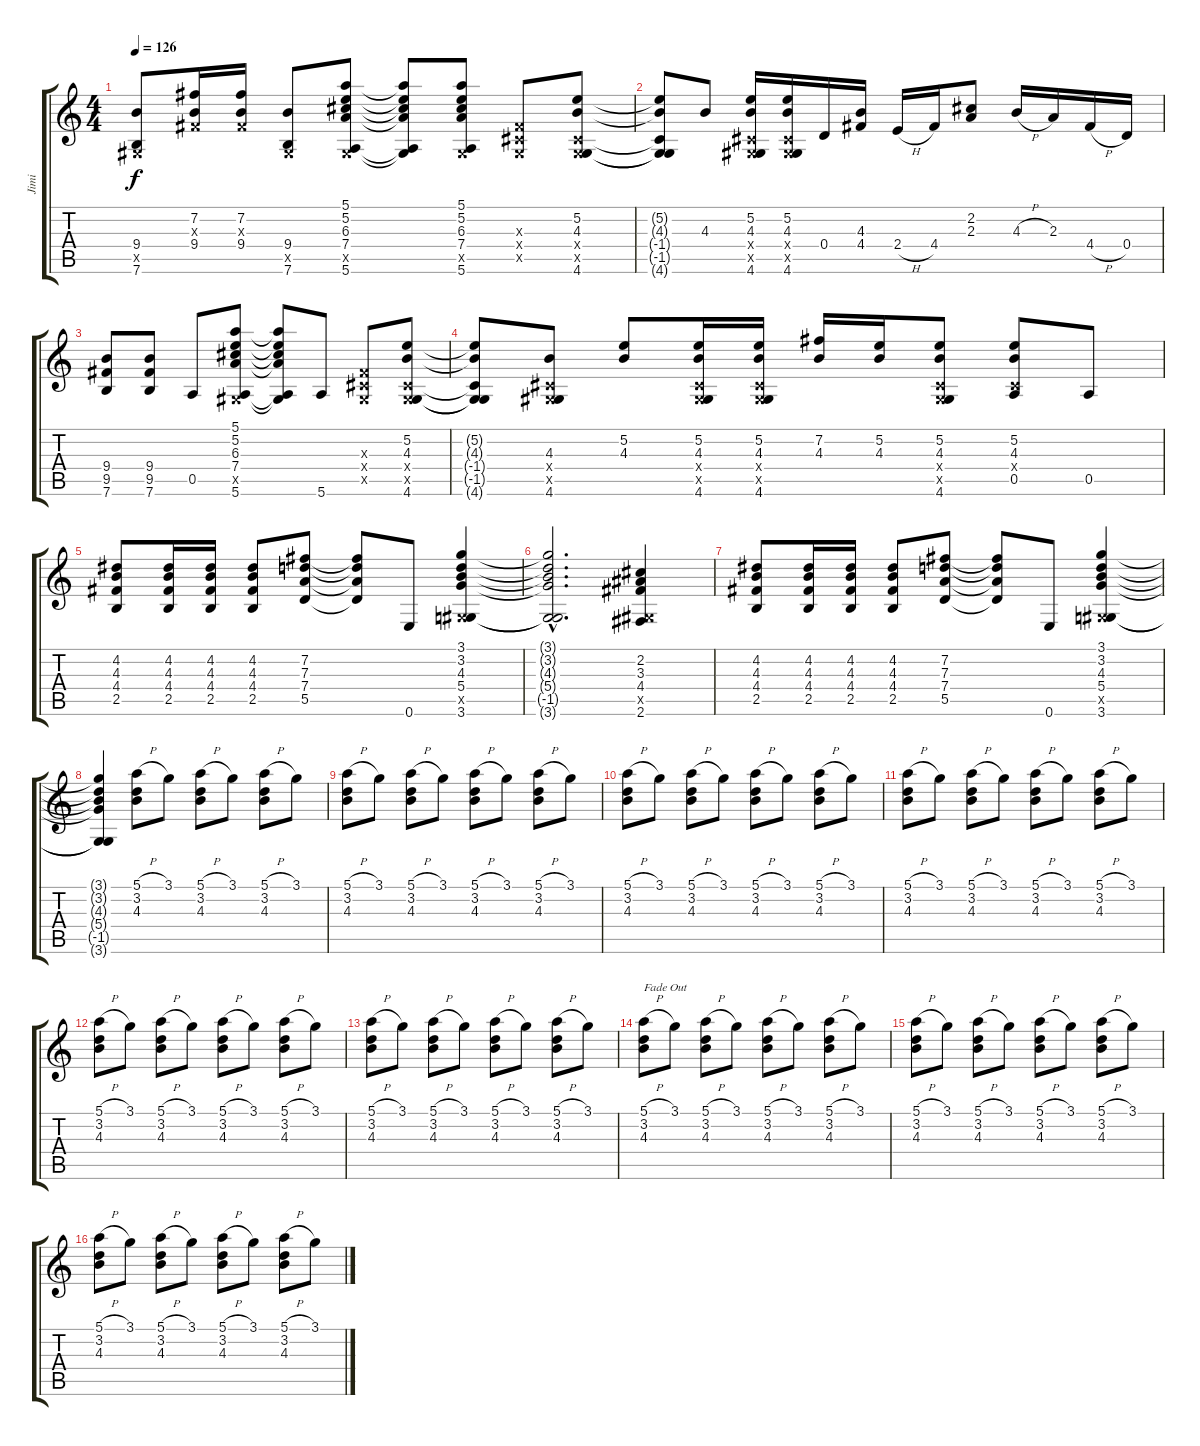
\track ("Jimi" "Jimi") {instrument electricguitarclean}
\staff {score tabs}
\tuning (E4 B3 G3 D3 A2 E2) {hide}
\ts (4 4)
\tempo 126
\clef g2
\ks c
(9.4 -1.5{x} 7.6).8{dy f} (7.2 -1.3{x} 9.4).16 (7.2 -1.3{x} 9.4).16 (9.4 -1.5{x} 7.6).8 (5.1 5.2 6.3 7.4 -1.5{x} 5.6).8 (5.1{t} 5.2{t} 6.3{t} 7.4{t} -1.5{t} 5.6{t}).8 (5.1 5.2 6.3 7.4 -1.5{x} 5.6).8 (-1.3{x} -1.4{x} -1.5{x}).8 (5.2 4.3 -1.4{x} -1.5{x} 4.6).8 |
(5.2{t} 4.3{t} -1.4{t} -1.5{t} 4.6{t}).8 4.3.8 (5.2 4.3 -1.4{x} -1.5{x} 4.6).16 (5.2 4.3 -1.4{x} -1.5{x} 4.6).16 0.4.16 (4.3 4.4).16 2.4{h}.16 4.4.16 (2.2 2.3).8 4.3{h}.16 2.3.16 4.4{h}.16 0.4.16 |
(9.4 9.5 7.6).8 (9.4 9.5 7.6).8 0.5.8 (5.1 5.2 6.3 7.4 -1.5{x} 5.6).8 (5.1{t} 5.2{t} 6.3{t} 7.4{t} -1.5{t} 5.6{t}).8 5.6.8 (-1.3{x} -1.4{x} -1.5{x}).8 (5.2 4.3 -1.4{x} -1.5{x} 4.6).8 |
(5.2{t} 4.3{t} -1.4{t} -1.5{t} 4.6{t}).8 (4.3 -1.4{x} -1.5{x} 4.6).8 (5.2 4.3).8 (5.2 4.3 -1.4{x} -1.5{x} 4.6).16 (5.2 4.3 -1.4{x} -1.5{x} 4.6).16 (7.2 4.3).16 (5.2 4.3).16 (5.2 4.3 -1.4{x} -1.5{x} 4.6).8 (5.2 4.3 -1.4{x} 0.5).8 0.5.8 |
(4.2 4.3 4.4 2.5).8 (4.2 4.3 4.4 2.5).16 (4.2 4.3 4.4 2.5).16 (4.2 4.3 4.4 2.5).8 (7.2 7.3 7.4 5.5).8 (7.2{t} 7.3{t} 7.4{t} 5.5{t}).8 0.6.8 (3.1 3.2 4.3 5.4 -1.5{x} 3.6).4 |
(3.1{hac t} 3.2{hac t} 4.3{hac t} 5.4{hac t} -1.5{hac t} 3.6{hac t}).2{d} (2.2 3.3 4.4 -1.5{x} 2.6).4 |
(4.2 4.3 4.4 2.5).8 (4.2 4.3 4.4 2.5).16 (4.2 4.3 4.4 2.5).16 (4.2 4.3 4.4 2.5).8 (7.2 7.3 7.4 5.5).8 (7.2{t} 7.3{t} 7.4{t} 5.5{t}).8 0.6.8 (3.1 3.2 4.3 5.4 -1.5{x} 3.6).4 |
(3.1{t} 3.2{t} 4.3{t} 5.4{t} -1.5{t} 3.6{t}).4 (5.1{h} 3.2 4.3).8 3.1.8 (5.1{h} 3.2 4.3).8 3.1.8 (5.1{h} 3.2 4.3).8 3.1.8 |
(5.1{h} 3.2 4.3).8 3.1.8 (5.1{h} 3.2 4.3).8 3.1.8 (5.1{h} 3.2 4.3).8 3.1.8 (5.1{h} 3.2 4.3).8 3.1.8 |
(5.1{h} 3.2 4.3).8 3.1.8 (5.1{h} 3.2 4.3).8 3.1.8 (5.1{h} 3.2 4.3).8 3.1.8 (5.1{h} 3.2 4.3).8 3.1.8 |
(5.1{h} 3.2 4.3).8 3.1.8 (5.1{h} 3.2 4.3).8 3.1.8 (5.1{h} 3.2 4.3).8 3.1.8 (5.1{h} 3.2 4.3).8 3.1.8 |
(5.1{h} 3.2 4.3).8 3.1.8 (5.1{h} 3.2 4.3).8 3.1.8 (5.1{h} 3.2 4.3).8 3.1.8 (5.1{h} 3.2 4.3).8 3.1.8 |
(5.1{h} 3.2 4.3).8 3.1.8 (5.1{h} 3.2 4.3).8 3.1.8 (5.1{h} 3.2 4.3).8 3.1.8 (5.1{h} 3.2 4.3).8 3.1.8 |
(5.1{h} 3.2 4.3).8{txt "Fade Out"} 3.1.8 (5.1{h} 3.2 4.3).8 3.1.8 (5.1{h} 3.2 4.3).8 3.1.8 (5.1{h} 3.2 4.3).8 3.1.8 |
(5.1{h} 3.2 4.3).8 3.1.8 (5.1{h} 3.2 4.3).8 3.1.8 (5.1{h} 3.2 4.3).8 3.1.8 (5.1{h} 3.2 4.3).8 3.1.8 |
(5.1{h} 3.2 4.3).8 3.1.8 (5.1{h} 3.2 4.3).8 3.1.8 (5.1{h} 3.2 4.3).8 3.1.8 (5.1{h} 3.2 4.3).8 3.1.8
